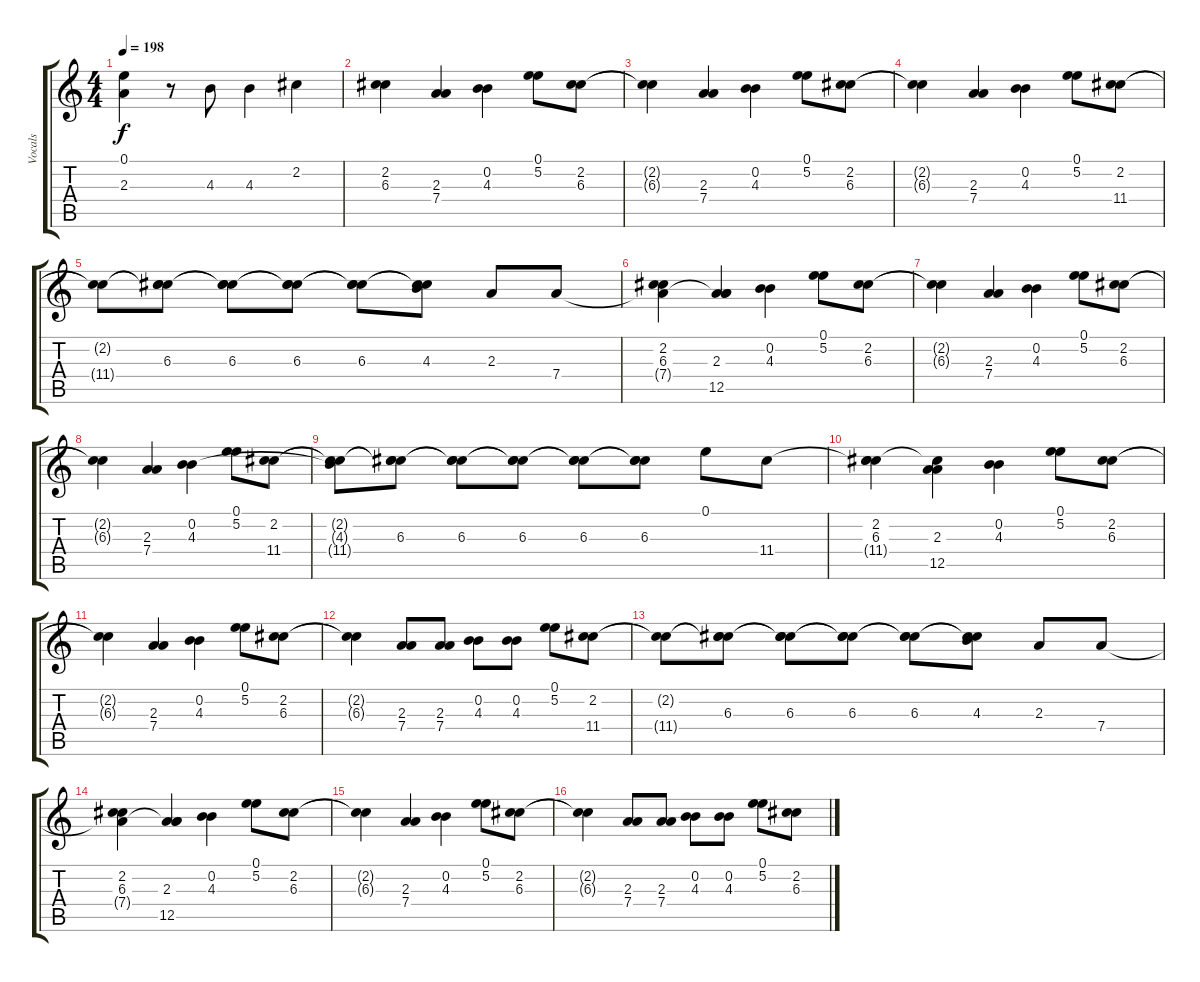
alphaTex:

\track ("Vocals" "Vocals") {instrument overdrivenguitar}
\staff {score tabs}
\tuning (E4 B3 G3 D3 A2 E2) {hide}
\ts (4 4)
\tempo 198
\clef g2
\ks c
(0.1 2.3).4{dy f} r.8 4.3.8 4.3.4 2.2.4 |
(2.2 6.3).4 (2.3 7.4).4 (0.2 4.3).4 (0.1 5.2).8 (2.2 6.3).8 |
(2.2{t} 6.3{t}).4 (2.3 7.4).4 (0.2 4.3).4 (0.1 5.2).8 (2.2 6.3).8 |
(2.2{t} 6.3{t}).4 (2.3 7.4).4 (0.2 4.3).4 (0.1 5.2).8 (2.2 11.4).8 |
(2.2{t} 11.4{t}).8 (2.2{t} 6.3 11.4{t}).8 (2.2{t} 6.3 11.4{t}).8 (2.2{t} 6.3 11.4{t}).8 (2.2{t} 6.3 11.4{t}).8 (2.2{t} 4.3 11.4{t}).8 2.3.8 7.4.8 |
(2.2 6.3 7.4{t}).4 (2.3 7.4{t} 12.5).4 (0.2 4.3).4 (0.1 5.2).8 (2.2 6.3).8 |
(2.2{t} 6.3{t}).4 (2.3 7.4).4 (0.2 4.3).4 (0.1 5.2).8 (2.2 6.3).8 |
(2.2{t} 6.3{t}).4 (2.3 7.4).4 (0.2 4.3).4 (0.1 5.2).8 (2.2 11.4).8 |
(2.2{t} 4.3{t} 11.4{t}).8 (2.2{t} 6.3 11.4{t}).8 (2.2{t} 6.3 11.4{t}).8 (2.2{t} 6.3 11.4{t}).8 (2.2{t} 6.3 11.4{t}).8 (2.2{t} 6.3 11.4{t}).8 0.1.8 11.4.8 |
(2.2 6.3 11.4{t}).4 (2.3 11.4{t} 12.5).4 (0.2 4.3).4 (0.1 5.2).8 (2.2 6.3).8 |
(2.2{t} 6.3{t}).4 (2.3 7.4).4 (0.2 4.3).4 (0.1 5.2).8 (2.2 6.3).8 |
(2.2{t} 6.3{t}).4 (2.3 7.4).8 (2.3 7.4).8 (0.2 4.3).8 (0.2 4.3).8 (0.1 5.2).8 (2.2 11.4).8 |
(2.2{t} 11.4{t}).8 (2.2{t} 6.3 11.4{t}).8 (2.2{t} 6.3 11.4{t}).8 (2.2{t} 6.3 11.4{t}).8 (2.2{t} 6.3 11.4{t}).8 (2.2{t} 4.3 11.4{t}).8 2.3.8 7.4.8 |
(2.2 6.3 7.4{t}).4 (2.3 7.4{t} 12.5).4 (0.2 4.3).4 (0.1 5.2).8 (2.2 6.3).8 |
(2.2{t} 6.3{t}).4 (2.3 7.4).4 (0.2 4.3).4 (0.1 5.2).8 (2.2 6.3).8 |
(2.2{t} 6.3{t}).4 (2.3 7.4).8 (2.3 7.4).8 (0.2 4.3).8 (0.2 4.3).8 (0.1 5.2).8 (2.2 6.3).8
